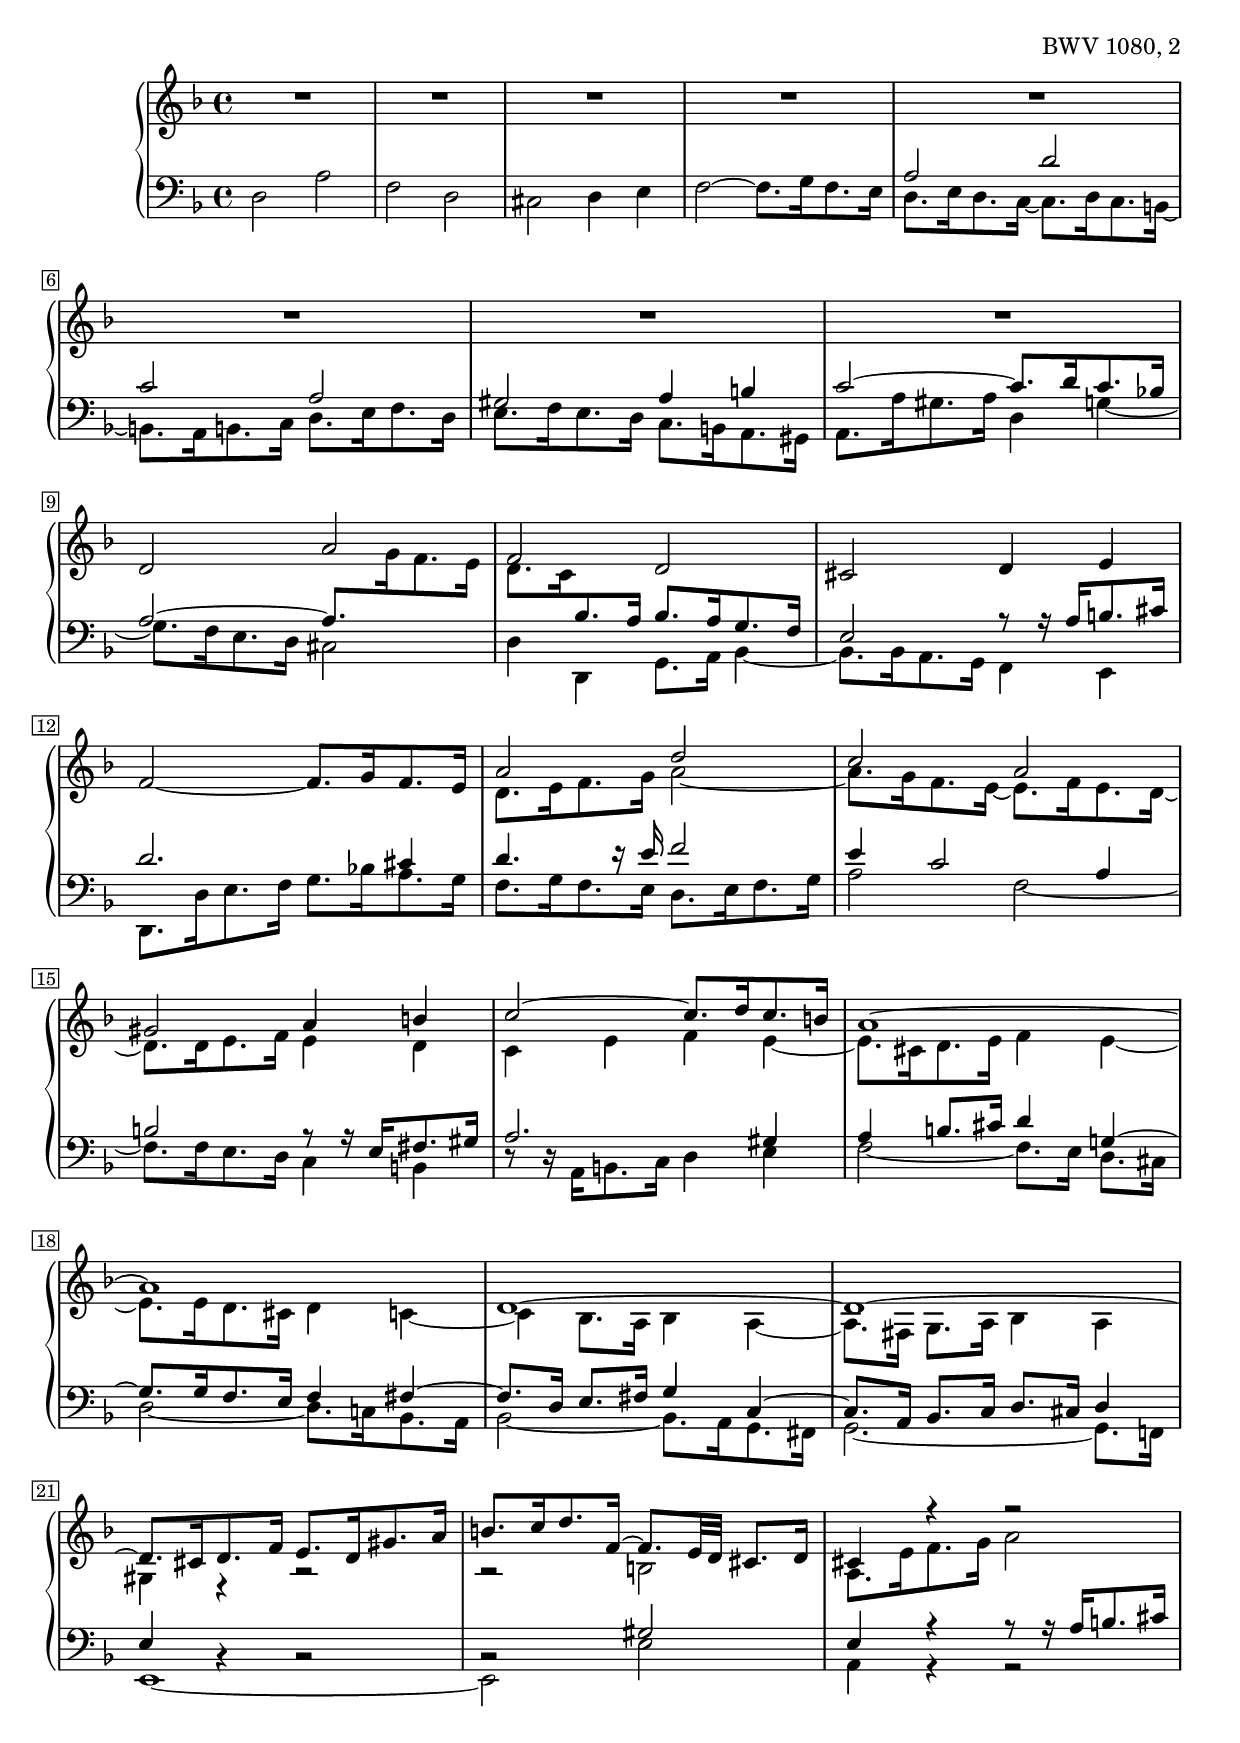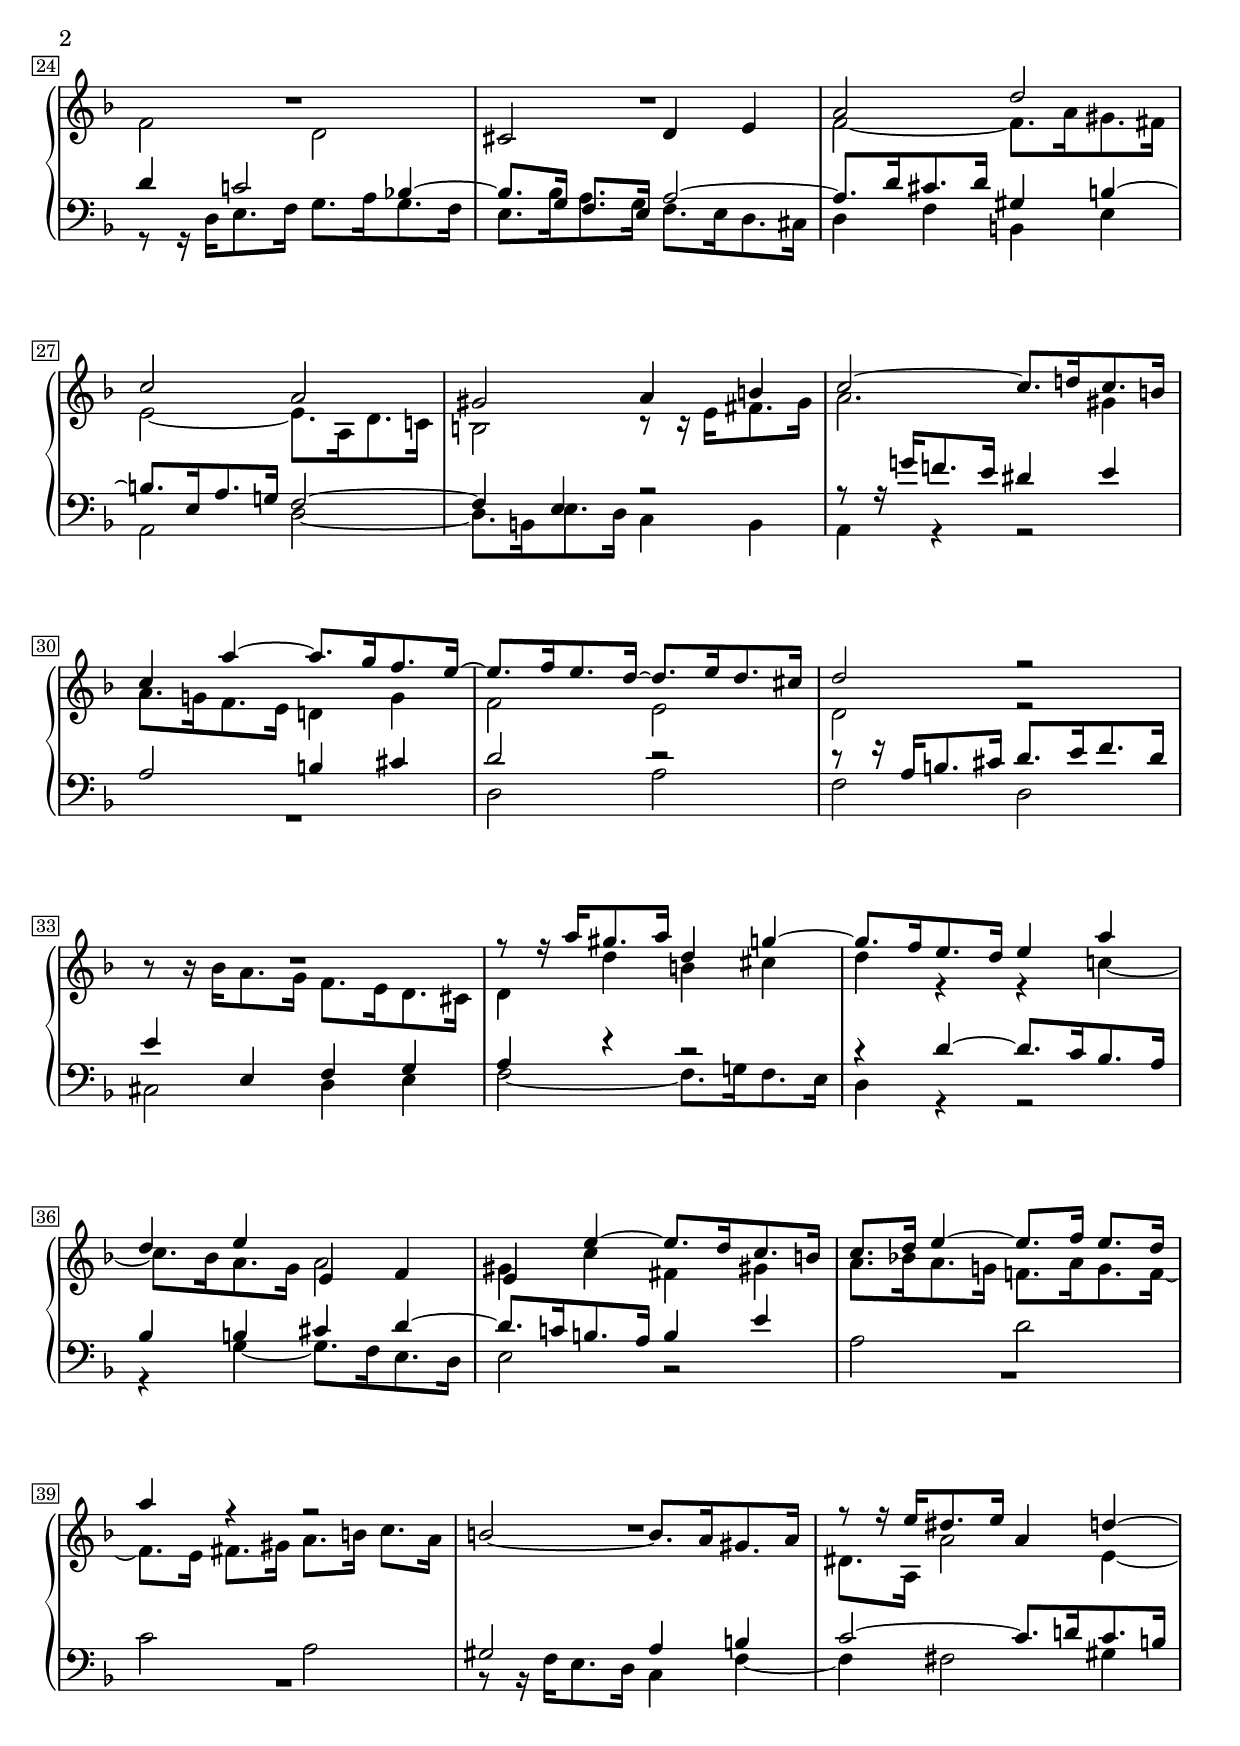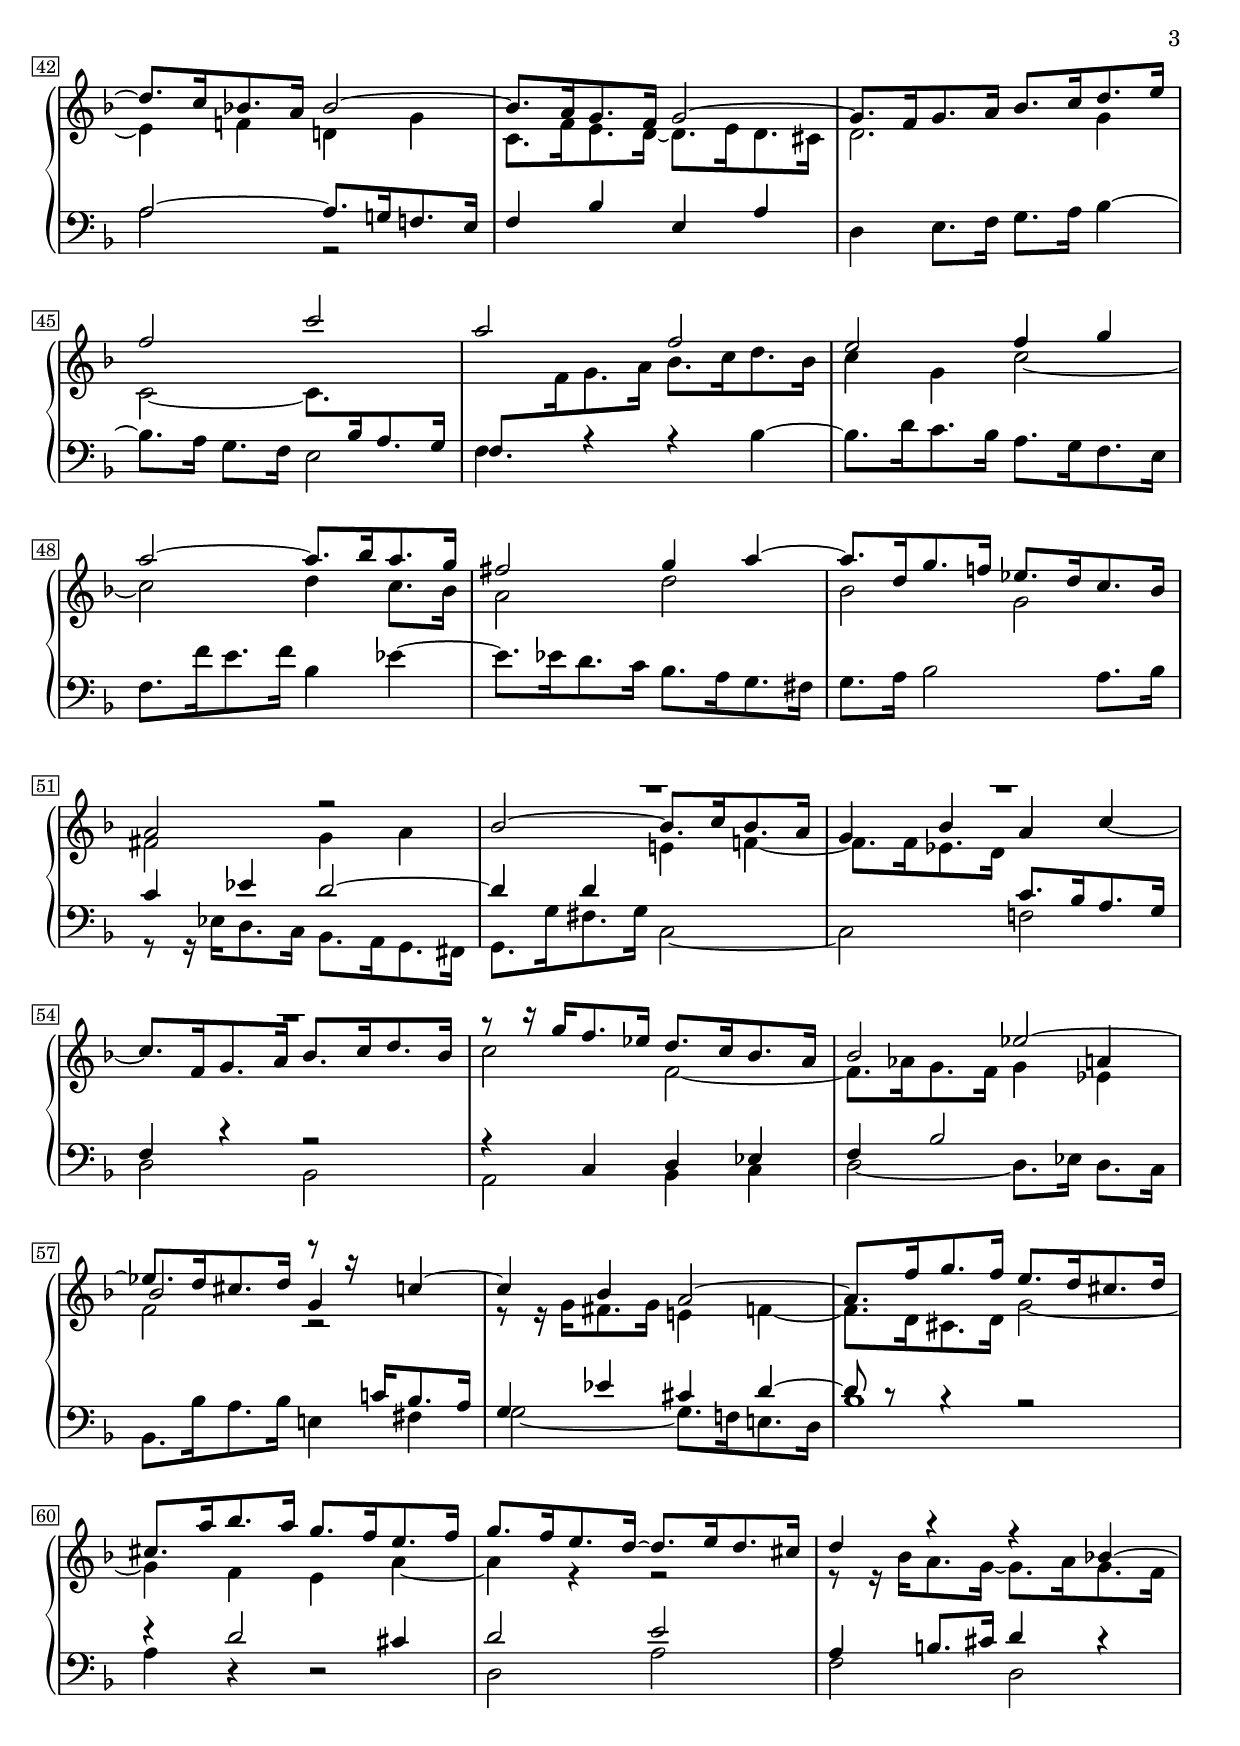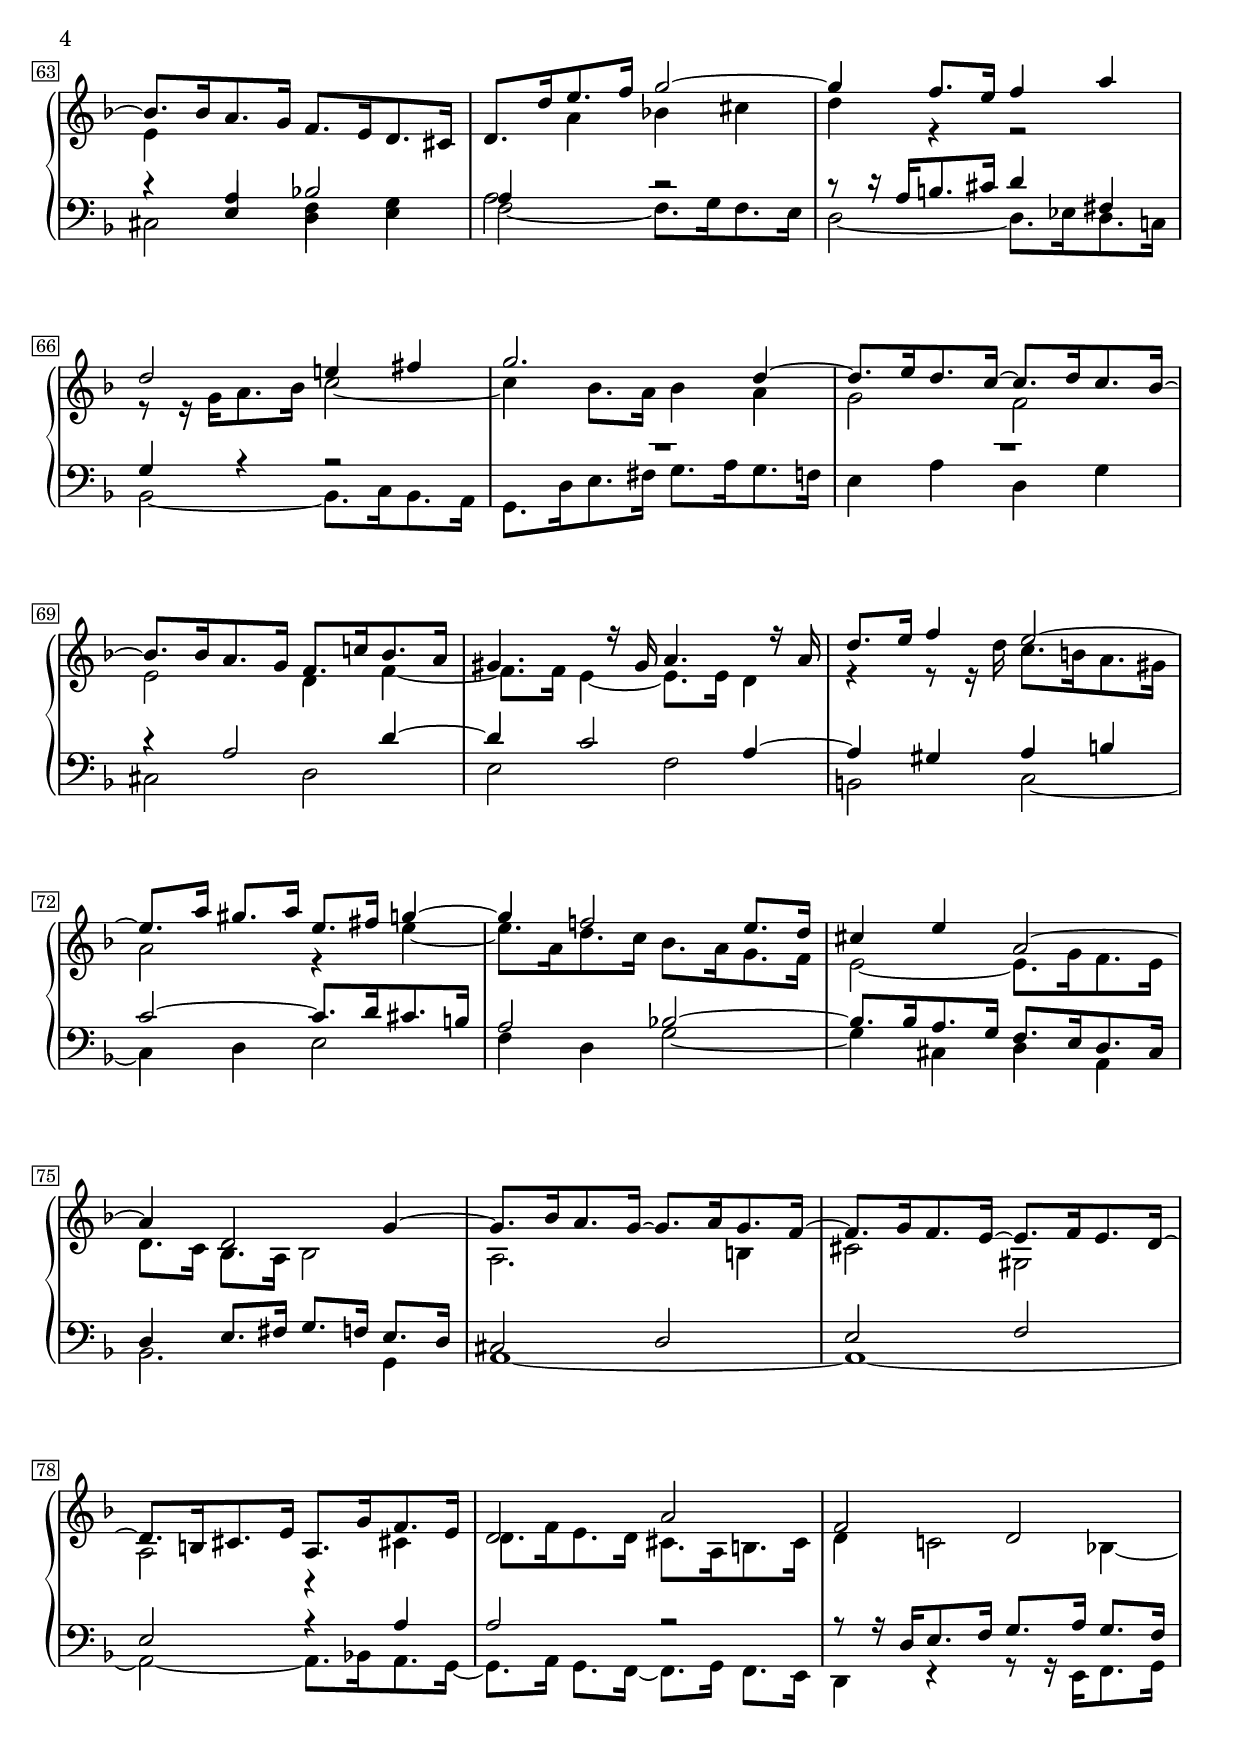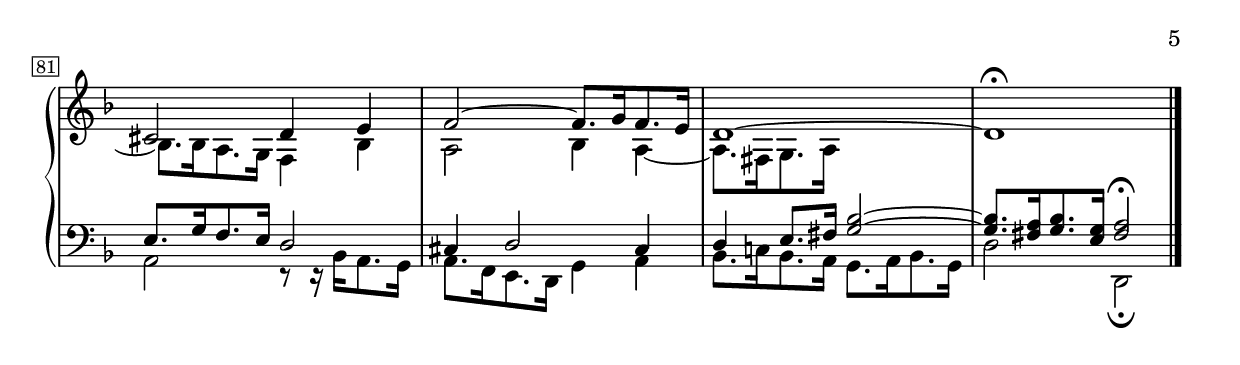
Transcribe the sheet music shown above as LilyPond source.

Global = {
  \key d \minor
  \time 4/4
  \include "../global.ly"
}

Soprano = \context Voice = "one" \relative c'' {
  \voiceOne
  | \override MultiMeasureRest.staff-position = #0
    R1*8
  | s1*4
  | a2 d
  | c a
  %15
  | gis a4 b
  | c2~ c8.[ d16 c8. b16]
  | a1~
  | a
  | d,~
  %20
  | d~                                                                                      %20
  | d8.[ cis16 d8. f16] e8.[ d16 gis8. a16]
  | b8.[ c16 d8. f,16~] f8. e32 d cis8. d16
  | cis4 r4 r2
  | R1*2
  %26
  | a'2 d
  | c a
  | gis a4 b
  | c2~ c8.[ d16 c8. b16]
  %30
  | c4 a'~ a8.[ g16 f8. e16~]
  | e8.[ f16 e8. d16~] d8.[ e16 d8. cis16]
  | d2 r2
  | R1
  | r8 r16 a'[ gis8. a16] d,4 g~
  %35
  | g8.[ f16 e8. d16] e4 a
  | d, e e, f
  | e e'~ e8.[ d16 c8. b16]
  | c8. d16 e4~ e8. f16 e8. d16
  | a'4 r4 r2
  %40
  | R1
  | f8\rest f16\rest e[ dis8. e16] a,4 d~
  | d8.[ c16 bes!8. a16] bes2~
  | bes8.[ a16 g8. f16] g2~
  | g8.[ f16 g8. a16] bes8.[ c16 d8. e16]
  %45
  | f2 c'
  | a f
  | e f4 g
  | a2~ a8.[ bes16 a8. g16]
  | fis2 g4 a~
  %50
  | a8.[ d,16 g8. f16] ees8.[ d16 c8. bes16]
  | a2 r
  | \override MultiMeasureRest.staff-position = #6
    R1*3
  %55
  | r8 r16 g'[ f8. ees16] d8.[ c16 bes8. a16]
  | bes2 ees~
  | ees8.[ d16 cis8. d16] g,4 c~
  | c bes a2~
  | a8.[ f'16 g8. f16] e8.[ d16 cis8. d16]
  %60
  | cis8.[ a'16 bes8. a16] g8.[ f16 e8. f16]
  | g8.[ f16 e8. d16~] d8.[ e16 d8. cis16]
  | d4 r r bes~
  | bes8.[ bes16 a8. g16] f8.[ e16 d8. cis16]
  | d8.[ d'16 e8. f16] g2~
  %65
  | g4 f8. e16 f4 a
  | d,2 e!4 fis
  | g2. d4~
  | d8.[ e16 d8. c16~] c8.[ d16 c8. bes16~]
  | bes8.[ bes16 a8. g16] f8.[ c'16 bes8. a16]
  %70
  | gis4. r16 gis a4. r16 a
  | d8. e16 f4 e2~
  | e8. a16 gis8. a16 e8. fis16 g4~
  | g f2 e8. d16
  | cis4 e a,2~
  %75
  | a4 d,2 g4~
  | g8.[ bes16 a8. g16~] g8.[ a16 g8. f16~]
  | f8.[ g16 f8. e16~] e8.[ f16 e8. d16~]
  | d8.[ b16 cis8. e16] a,8.[ g'16 f8. e16]
  | d2 a'
  %80
  | f d
  | cis d4 e
  | f2~ f8.[ g16 f8. e16]
  | d1~
  | d\fermata
}

Alto = \context Voice = "two" \relative c' {
  \voiceTwo
  | s1*8
  | \stemUp
    d2 a'
  %10
  | f d
  | cis d4 e
  | f2~ f8.[ g16 f8. e16]
  | \stemDown
    d8.[ e16 f8. g16] a2~
  | a8.[ g16 f8. e16~] e8.[ f16 e8. d16~]
  %15
  | d8.[ d16 e8. f16] e4 d
  | c e f e~
  | e8.[ cis16 d8. e16] f4 e~
  | e8.[ e16 d8. cis16] d4 c~
  | c bes8. a16 bes4 a~
  %20
  | a8. fis16 g8. a16 bes4 a
  | gis r a2\rest
  | a\rest b
  | a8.[ e'16 f8. g16] a2
  | f d
  %25
  | \stemUp
    cis d4 e
  | \stemDown
    f2~ f8.[ a16 gis8. fis16]
  | e2~ e8.[ a,16 d8. c16]
  | b2 r8 r16 e[ fis8. gis16]
  | a2. gis4
  %30
  | a8.[ g!16 f8. e16] d4 g
  | f2 e
  | d r
  | b'8\rest b16\rest bes[ a8. g16] f8.[ e16 d8. cis16]
  | d4 d' b cis
  %35
  | d r r c~
  | c8.[ bes16 a8. g16] a2
  | gis4 c fis, gis!
  | a8.[ bes!16 a8. g16] f8.[ a16 g8. f16~]
  | f8. e16 fis8. gis16 a8. b16 c8. a16
  %40
  | \stemUp
    b2~ b8.[ a16 gis8. a16]
  | \stemDown
    dis,8. a16 a'2 e4~
  | e f! d g
  | c,8.[ f16 e8. d16~] d8.[ e16 d8. cis16]
  | d2. g4
  %45
  | c,2~
    \once\override Beam.positions = #'(-5 . -5)
    c8.[
    \change Staff = "lower"
    \stemUp
    bes16 a8. g16]
  | f8.[
    \change Staff = "upper"
    \stemDown
    f'16 g8. a16] bes8.[ c16 d8. bes16]
  | c4 g c2~
  | c d4 c8. bes16
  | a2 d
  %50
  | bes g
  | fis g4 a
  | \stemUp
    bes2^~ bes8.[ c16 bes8. a16]
  | g4 bes a c~
  | c8.[ f,16 g8. a16] bes8.[ c16 d8. bes16]
  %55
  | \stemDown
    c2 f,~
  | f8.[ aes16 g8. f16] g4
    \stemUp
    a
  | \shiftOn bes2 r
  | r8 r16
    \stemDown
    g[ fis8. g16] e4 f~
  | f8.[ d16 cis8. d16] g2~
  %60
  | g4 f e a~
  | a r r2
  | r8 r16 bes[ a8. g16~] g8.[ a16 g8. f16]
  | e4
    \change Staff = "lower"
    \stemUp
    a, bes2
  | a4
    \change Staff = "upper"
    \stemDown
    a' bes! cis
  %65
  | d r r2
  | r8 r16 g,[ a8. bes16] c2~
  | c4 bes8. a16 bes4 a
  | g2 f
  | e d4 f~
  %70
  | f8. f16 e4~ e8. e16 d4
  | r r8 r16 d' c8.[ b16 a8. gis16]
  | a2 r4 e'~
  | e8.[ a,16 d8. c16] bes8.[ a16 g8. f16]
  | e2~ e8.[ g16 f8. e16]
  %75
  | d8. c16 bes8. a16 bes2
  | a2. b4
  | cis2 gis
  | a r4 cis!
  | d8.[ f16 e8. d16] cis8.[ a16 b8. cis16]
  %80
  | d4 c2 bes4~
  | bes8.[ bes16 a8. g16] f4 bes
  | a2 bes4 a~
  | a8.[ fis16 g8. a16]
    s2
  | s1
}

Tenor = \context Voice = "three" \relative c' {
  \voiceThree
  | s1*4
  %5
  | a2 d
  | c a
  | gis a4 b
  | c2~ c8.[ d16 c8. bes16]
  | a2~ a8.[
    \change Staff = "upper"
    \stemDown
    g'16 f8. e16]
  %10
  | \once\override Beam.positions = #'(-5 . -5)
    d8.[ c16
    \change Staff = "lower"
    \stemUp
    bes8. a16]
    bes8.[ a16 g8. f16]
  | e2 a8\rest a16\rest a[ b8. cis16]
  | d2. cis4
  | d4. e16\rest e f2
  | e4 c2 a4
  %15
  | b2 a8\rest a16\rest e[ fis!8. gis16]
  | a2. gis4
  | a b8. cis16 d4 g,~
  | g8.[ g16 f8. e16] f4 fis~
  | fis8. d16 e8. fis16 g4 c,~
  %20
  | c8. a16 bes8. c16 d8. cis16 d4
  | e b\rest b2\rest
  | b\rest gis'
  | e4 r r8 r16 a[ b8. cis16]
  | d4 c2 bes4~
  %25
  | bes8. g16 f8. e16 a2~
  | a8.[ d16 cis8. d16] gis,4 b~
  | b8.[ e,16 a8. g16] f2~
  | f4 e r2
  | r8 r16 g'[ f8. e16] dis4 e
  %30
  | a,2 b4 cis
  | d2 r
  | r8 r16 a[ b8. cis16] d8.[ e16 f8. d16]
  | e4 e, f g
  | a r r2
  %35
  | r4 d~ d8.[ c16 bes8. a16]
  | bes4 b cis d~
  | d8.[ c!16 b8. a16] b4 e
  | \stemDown
    a,2 d
  | c a
  %40
  | \stemUp
    gis a4 b
  | c2~ c8.[ d16 c8. b16]
  | a2~ a8.[ g16 f8. e16]
  | f4 bes e, a
  | \stemDown
    d, e8.[ f16] g8.[ a16] bes4~
  %45
  | bes8. a16 g8. f16 e2
  | f4 r r bes~
  | bes8.[ d16 c8. bes16] a8.[ g16 f8. e16]
  | f8.[ f'16 e8. f16] bes,4 ees~
  | ees8.[ ees16 d8. c16] bes8.[ a16 g8. fis16]
  %50
  | g8. a16 bes2 a8. bes16
  | \stemUp
    c4 ees d2~
  | d4 d
    \change Staff = "upper"
    \stemDown
    e! f_~
  | f8.[ f16 ees8. d16]
    \change Staff = "lower"
    \stemUp
    c8.[ bes16 a8. g16]
  | f4 r r2
  %55
  | r4 c d ees
  | f bes2
    \change Staff = "upper"
    \stemDown
    ees4
  | f2 r8 r16
    \change Staff = "lower"
    \stemUp
    c[ bes8. a16]
  | g4 ees' cis d~
  | d8 c\rest b4\rest a2\rest
  %60
  | e'4\rest d2 cis4
  | d2 e
  | a,4 b8. cis16 d4 r
  | r e,
    \stemDown
    f g
  | a2 r
  %65
  | r8 r16
    \stemUp
    a[ b8. cis16] d4 fis,
  | g r r2
  | \override MultiMeasureRest.staff-position = #6
    R1*2
  | r4 a2 d4~
  %70
  | d c2 a4~
  | a gis a b
  | c2~ c8.[ d16 cis8. b16]
  | a2 bes!~
  | bes8.[ bes16 a8. g16] f8.[ e16 d8. cis16]
  %75
  | d4 e8. fis16 g8. f16 e8. d16
  | cis2 d
  | e f
  | e r4 a
  | a2 r
  %80
  | r8 r16 d,[ e8. f16] g8. a16 g8. f16
  | e8.[ g16 f8. e16] d2
  | cis4 d2 cis4
  | d4 e8. fis16 <g~ bes~>2
  | <g bes>8.[ <fis a>16 <g bes>8. <e g>16] <fis a>2\fermata
}

Bass = \context Voice = "four" \relative c {
  \voiceFour
  | d2 a'
  | f d
  | cis d4 e
  | f2^~ f8.[ g16 f8. e16]
  %5
  | d8.[e16 d8. c16~] c8.[ d16 c8. b16~]
  | b8.[ a16 b8. c16] d8.[ e16 f8. d16]
  | e8.[ f16 e8. d16] c8.[ b16 a8. gis16]
  | a8.[a'16 gis8. a16] d,4 g~
  | g8.[ f16 e8. d16] cis2
  %10
  | d4 d, g8. a16 bes4~
  | bes8.[ bes16 a8. g16] f4 e
  | d8.[ d'16 e8. f16] g8.[ bes16 a8. g16]
  | f8.[ g16 f8. e16] d8.[ e16 f8. g16]
  | a2 f~
  %15
  | f8.[ f16 e8. d16] c4 b
  | d8\rest d16\rest a[ b8. c16] d4 e
  | f2~ f8. e16 d8. cis16
  | d2~ d8.[ c16 bes8. a16]
  | bes2~ bes8.[ a16 g8. fis16]
  %20
  | g2.~ g8. f16
  | e1~
  | e2 e'
  | a,4 r r2
  | r8 r16 d[ e8. f16] g8.[ a16 g8. f16]
  %25
  | e8.[ bes'16 a8. g16] f8.[ e16 d8. cis16]
  | d4 f b, e
  | a,2 d~
  | d8.[ b16 e8. d16] c4 b
  | a r r2
  %30
  | R1
  | d2 a'
  | f d
  | cis d4 e
  | f2~ f8.[ g16 f8. e16]
  %35
  | d4 r r2
  | r4 g~ g8.[ f16 e8. d16]
  | e2 b\rest
  | \override MultiMeasureRest.staff-position = #-4
    R1*2
  %40
  | b8\rest b16\rest f'[ e8. d16] c4 f~
  | f fis2 gis4
  | a2 r
  | s1*8
  %51
  | r8 r16 ees[ d8. c16] bes8.[ a16 g8. fis16]
  | g8.[ g'16 fis8. g16] c,2~
  | c f
  | d bes
  %55
  | a bes4 c
  | d2~ d8. ees16 d8. c16
  | bes8.[ bes'16 a8. bes16] e,4 fis
  | g2~ g8.[ f!16 e8. d16]
  | bes'1
  %60
  | a4 d,\rest d2\rest
  | d a'
  | f d
  | cis d4 e
  | f2~ f8.[ g16 f8. e16]
  %65
  | d2~ d8.[ ees16 d8. c16]
  | bes2~ bes8.[ c16 bes8. a16]
  | g8.[ d'16 e8. fis16] g8.[ a16 g8. f16]
  | e4 a d, g
  | cis,2 d
  %70
  | e f
  | b, c~
  | c4 d e2
  | f4 d g2~
  | g4 cis, d a
  %75
  | bes2. g4
  | a1~
  | a~
  | a2~ a8.[ bes16 a8. g16~]
  | g8. a16 g8. f16~ f8. g16 f8. e16
  %80
  | d4 r r8 r16 e[ f8. g16]
  | a2 r8 r16 bes[ a8. g16]
  | a8.[ f16 e8. d16] g4 a
  | bes8.[ c16 bes8. a16] g8.[ a16 bes8. g16]
  | d'2 d,\fermata
    \bar "|."
}

\score {
  \new PianoStaff
  <<
    \accidentalStyle Score.piano
    \context Staff = "upper" <<
      \set Staff.midiInstrument = #"acoustic grand"
      \Global
      \clef treble
      \Soprano
      \Alto
    >>
    \context Staff = "lower" <<
      \set Staff.midiInstrument = #"acoustic grand"
      \Global
      \clef bass
      \Tenor
      \Bass
    >>
  >>
  \header {
    %composer = "Johann Sebastian Bach"
    opus = "BWV 1080, 2"
    title = ##f
    subtitle = \markup { \smallCaps "Contrapunctus II" }
  }
  \layout { }
  \midi { }
}
